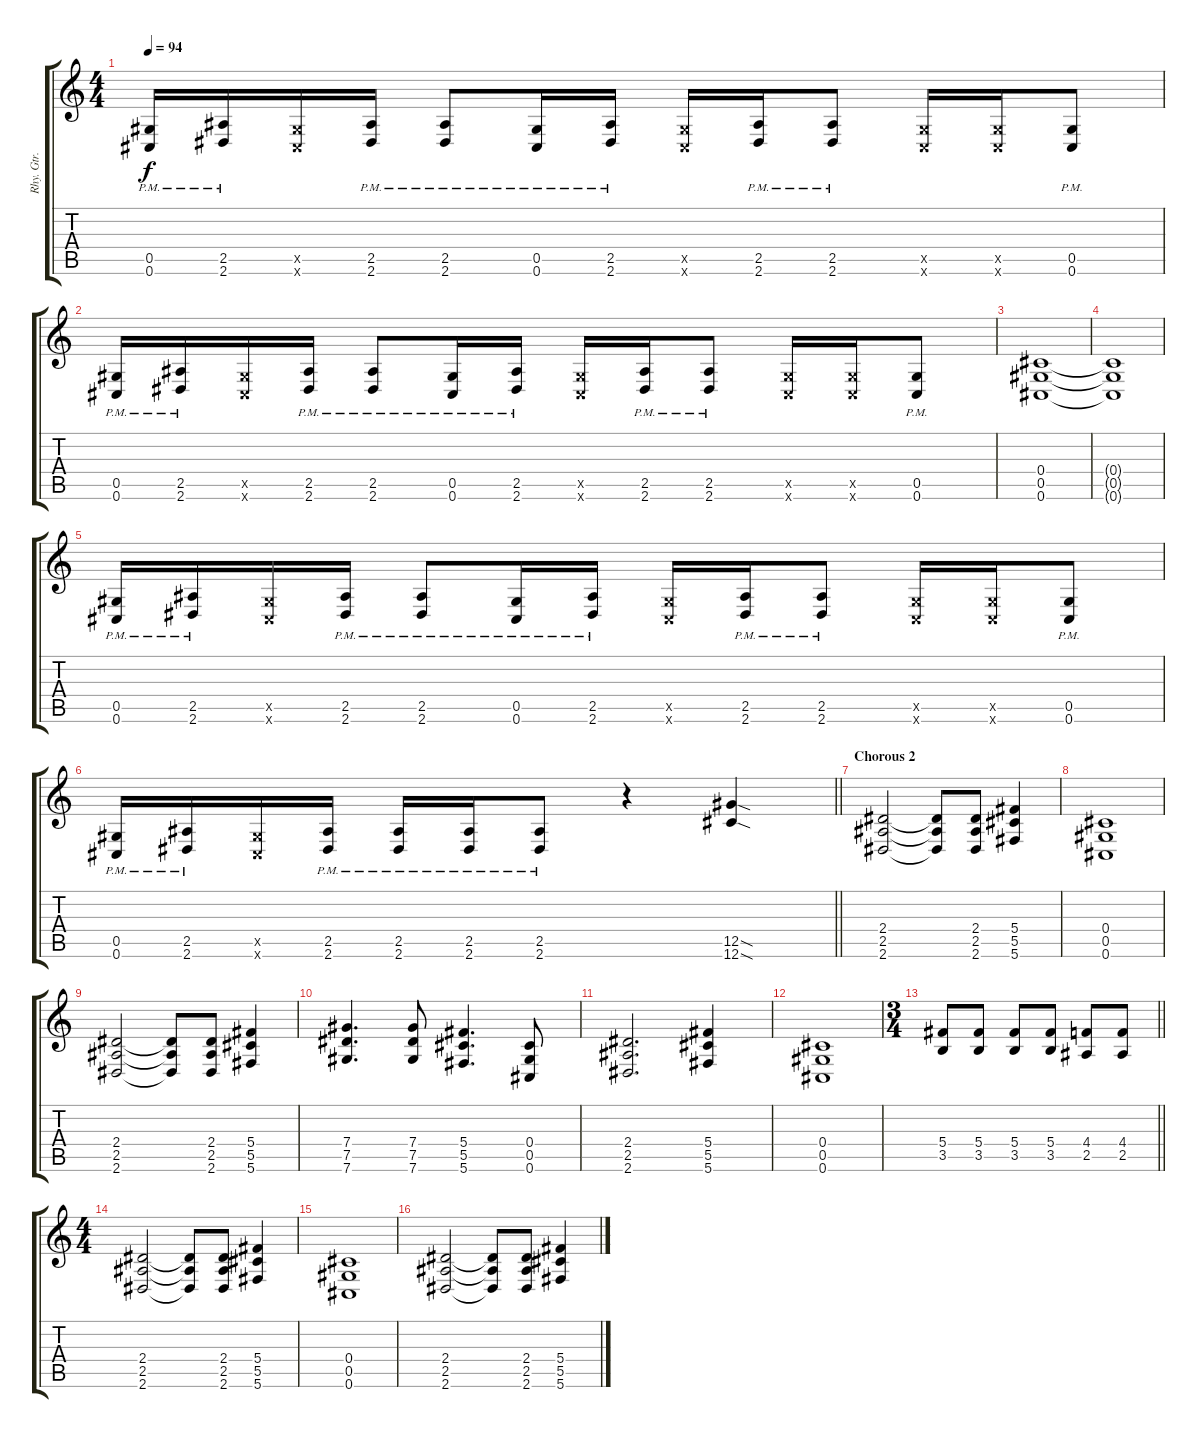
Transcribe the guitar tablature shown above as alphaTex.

\track ("Rhy. Gtr. 1" "Rhy. Gtr. ") {instrument distortionguitar}
\staff {score tabs}
\tuning (Eb4 Bb3 Gb3 Db3 Ab2 Db2) {hide}
\ts (4 4)
\tempo 94
\clef g2
\ks c
(0.5{pm} 0.6{pm}).16{dy f} (2.5{pm} 2.6{pm}).16 (0.5{x} 0.6{x}).16 (2.5{pm} 2.6{pm}).16 (2.5{pm} 2.6{pm}).8 (0.5{pm} 0.6{pm}).16 (2.5{pm} 2.6{pm}).16 (0.5{x} 0.6{x}).16 (2.5{pm} 2.6{pm}).16 (2.5{pm} 2.6{pm}).8 (0.5{x} 0.6{x}).16 (0.5{x} 0.6{x}).16 (0.5{pm} 0.6{pm}).8 |
(0.5{pm} 0.6{pm}).16 (2.5{pm} 2.6{pm}).16 (0.5{x} 0.6{x}).16 (2.5{pm} 2.6{pm}).16 (2.5{pm} 2.6{pm}).8 (0.5{pm} 0.6{pm}).16 (2.5{pm} 2.6{pm}).16 (0.5{x} 0.6{x}).16 (2.5{pm} 2.6{pm}).16 (2.5{pm} 2.6{pm}).8 (0.5{x} 0.6{x}).16 (0.5{x} 0.6{x}).16 (0.5{pm} 0.6{pm}).8 |
(0.4 0.5 0.6).1 |
(0.4{t} 0.5{t} 0.6{t}).1 |
(0.5{pm} 0.6{pm}).16 (2.5{pm} 2.6{pm}).16 (0.5{x} 0.6{x}).16 (2.5{pm} 2.6{pm}).16 (2.5{pm} 2.6{pm}).8 (0.5{pm} 0.6{pm}).16 (2.5{pm} 2.6{pm}).16 (0.5{x} 0.6{x}).16 (2.5{pm} 2.6{pm}).16 (2.5{pm} 2.6{pm}).8 (0.5{x} 0.6{x}).16 (0.5{x} 0.6{x}).16 (0.5{pm} 0.6{pm}).8 |
\barLineRight lightlight
(0.5{pm} 0.6{pm}).16 (2.5{pm} 2.6{pm}).16 (0.5{x} 0.6{x}).16 (2.5{pm} 2.6{pm}).16 (2.5{pm} 2.6{pm}).16 (2.5{pm} 2.6{pm}).16 (2.5{pm} 2.6{pm}).8 r.4 (12.5{sod} 12.6{sod}).4 |
\section ("" "Chorous 2")
(2.4 2.5 2.6).2 (2.4{t} 2.5{t} 2.6{t}).8 (2.4 2.5 2.6).8 (5.4 5.5 5.6).4 |
(0.4 0.5 0.6).1 |
(2.4 2.5 2.6).2 (2.4{t} 2.5{t} 2.6{t}).8 (2.4 2.5 2.6).8 (5.4 5.5 5.6).4 |
(7.4 7.5 7.6).4{d} (7.4 7.5 7.6).8 (5.4 5.5 5.6).4{d} (0.4 0.5 0.6).8 |
(2.4 2.5 2.6).2{d} (5.4 5.5 5.6).4 |
(0.4 0.5 0.6).1 |
\ts (3 4)
\barLineRight lightlight
(5.4 3.5).8 (5.4 3.5).8 (5.4 3.5).8 (5.4 3.5).8 (4.4 2.5).8 (4.4 2.5).8 |
\ts (4 4)
\section ("" "")
(2.4 2.5 2.6).2 (2.4{t} 2.5{t} 2.6{t}).8 (2.4 2.5 2.6).8 (5.4 5.5 5.6).4 |
(0.4 0.5 0.6).1 |
(2.4 2.5 2.6).2 (2.4{t} 2.5{t} 2.6{t}).8 (2.4 2.5 2.6).8 (5.4 5.5 5.6).4
